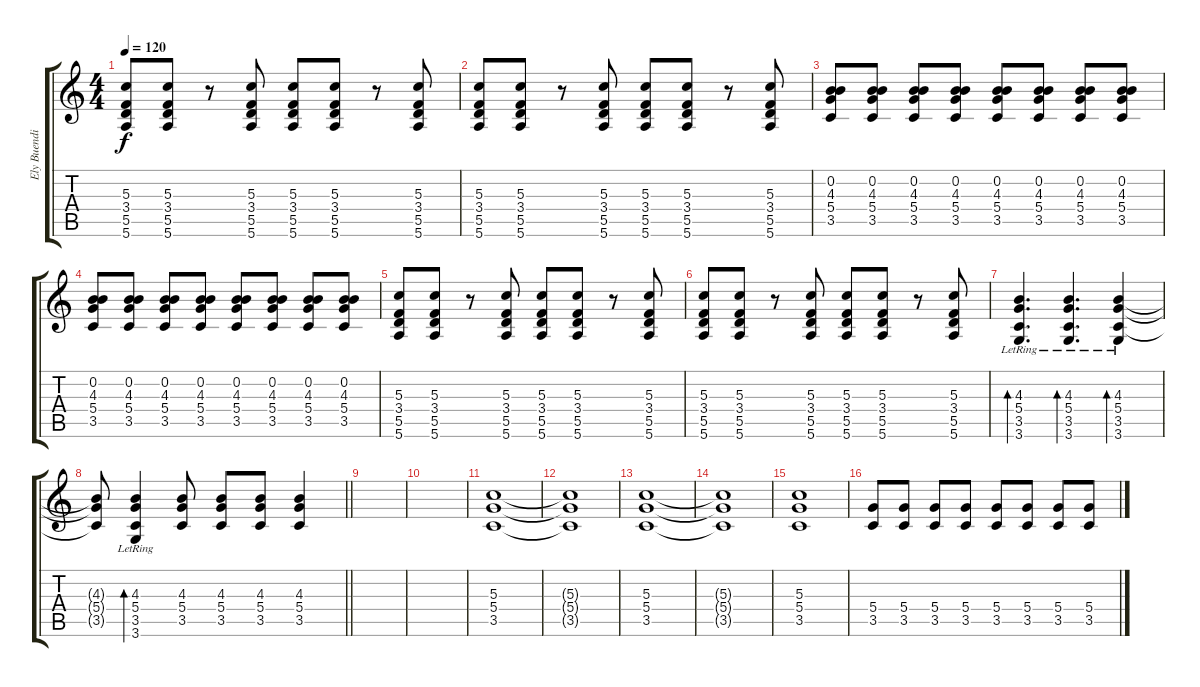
\track ("Ely Buendia/Overdub" "Ely Buendi") {instrument overdrivenguitar}
\staff {score tabs}
\tuning (E4 B3 G3 D3 A2 E2) {hide}
\ts (4 4)
\tempo 120
\clef g2
\ks c
(5.3 3.4 5.5 5.6).8{dy f} (5.3 3.4 5.5 5.6).8 r.8 (5.3 3.4 5.5 5.6).8 (5.3 3.4 5.5 5.6).8 (5.3 3.4 5.5 5.6).8 r.8 (5.3 3.4 5.5 5.6).8 |
(5.3 3.4 5.5 5.6).8 (5.3 3.4 5.5 5.6).8 r.8 (5.3 3.4 5.5 5.6).8 (5.3 3.4 5.5 5.6).8 (5.3 3.4 5.5 5.6).8 r.8 (5.3 3.4 5.5 5.6).8 |
(0.2 4.3 5.4 3.5).8 (0.2 4.3 5.4 3.5).8 (0.2 4.3 5.4 3.5).8 (0.2 4.3 5.4 3.5).8 (0.2 4.3 5.4 3.5).8 (0.2 4.3 5.4 3.5).8 (0.2 4.3 5.4 3.5).8 (0.2 4.3 5.4 3.5).8 |
(0.2 4.3 5.4 3.5).8 (0.2 4.3 5.4 3.5).8 (0.2 4.3 5.4 3.5).8 (0.2 4.3 5.4 3.5).8 (0.2 4.3 5.4 3.5).8 (0.2 4.3 5.4 3.5).8 (0.2 4.3 5.4 3.5).8 (0.2 4.3 5.4 3.5).8 |
(5.3 3.4 5.5 5.6).8 (5.3 3.4 5.5 5.6).8 r.8 (5.3 3.4 5.5 5.6).8 (5.3 3.4 5.5 5.6).8 (5.3 3.4 5.5 5.6).8 r.8 (5.3 3.4 5.5 5.6).8 |
(5.3 3.4 5.5 5.6).8 (5.3 3.4 5.5 5.6).8 r.8 (5.3 3.4 5.5 5.6).8 (5.3 3.4 5.5 5.6).8 (5.3 3.4 5.5 5.6).8 r.8 (5.3 3.4 5.5 5.6).8 |
(4.3{lr} 5.4{lr} 3.5{lr} 3.6).4{d bd 60} (4.3{lr} 5.4{lr} 3.5{lr} 3.6).4{d bd 60} (4.3{lr} 5.4{lr} 3.5{lr} 3.6).4{bd 60} |
\barLineRight lightlight
(4.3{t} 5.4{t} 3.5{t}).8 (4.3{lr} 5.4{lr} 3.5{lr} 3.6).4{bd 60} (4.3 5.4 3.5).8 (4.3 5.4 3.5).8 (4.3 5.4 3.5).8 (4.3 5.4 3.5).4 |
|
|
(5.3 5.4 3.5).1 |
(5.3{t} 5.4{t} 3.5{t}).1 |
(5.3 5.4 3.5).1 |
(5.3{t} 5.4{t} 3.5{t}).1 |
(5.3 5.4 3.5).1 |
(5.4 3.5).8 (5.4 3.5).8 (5.4 3.5).8 (5.4 3.5).8 (5.4 3.5).8 (5.4 3.5).8 (5.4 3.5).8 (5.4 3.5).8
